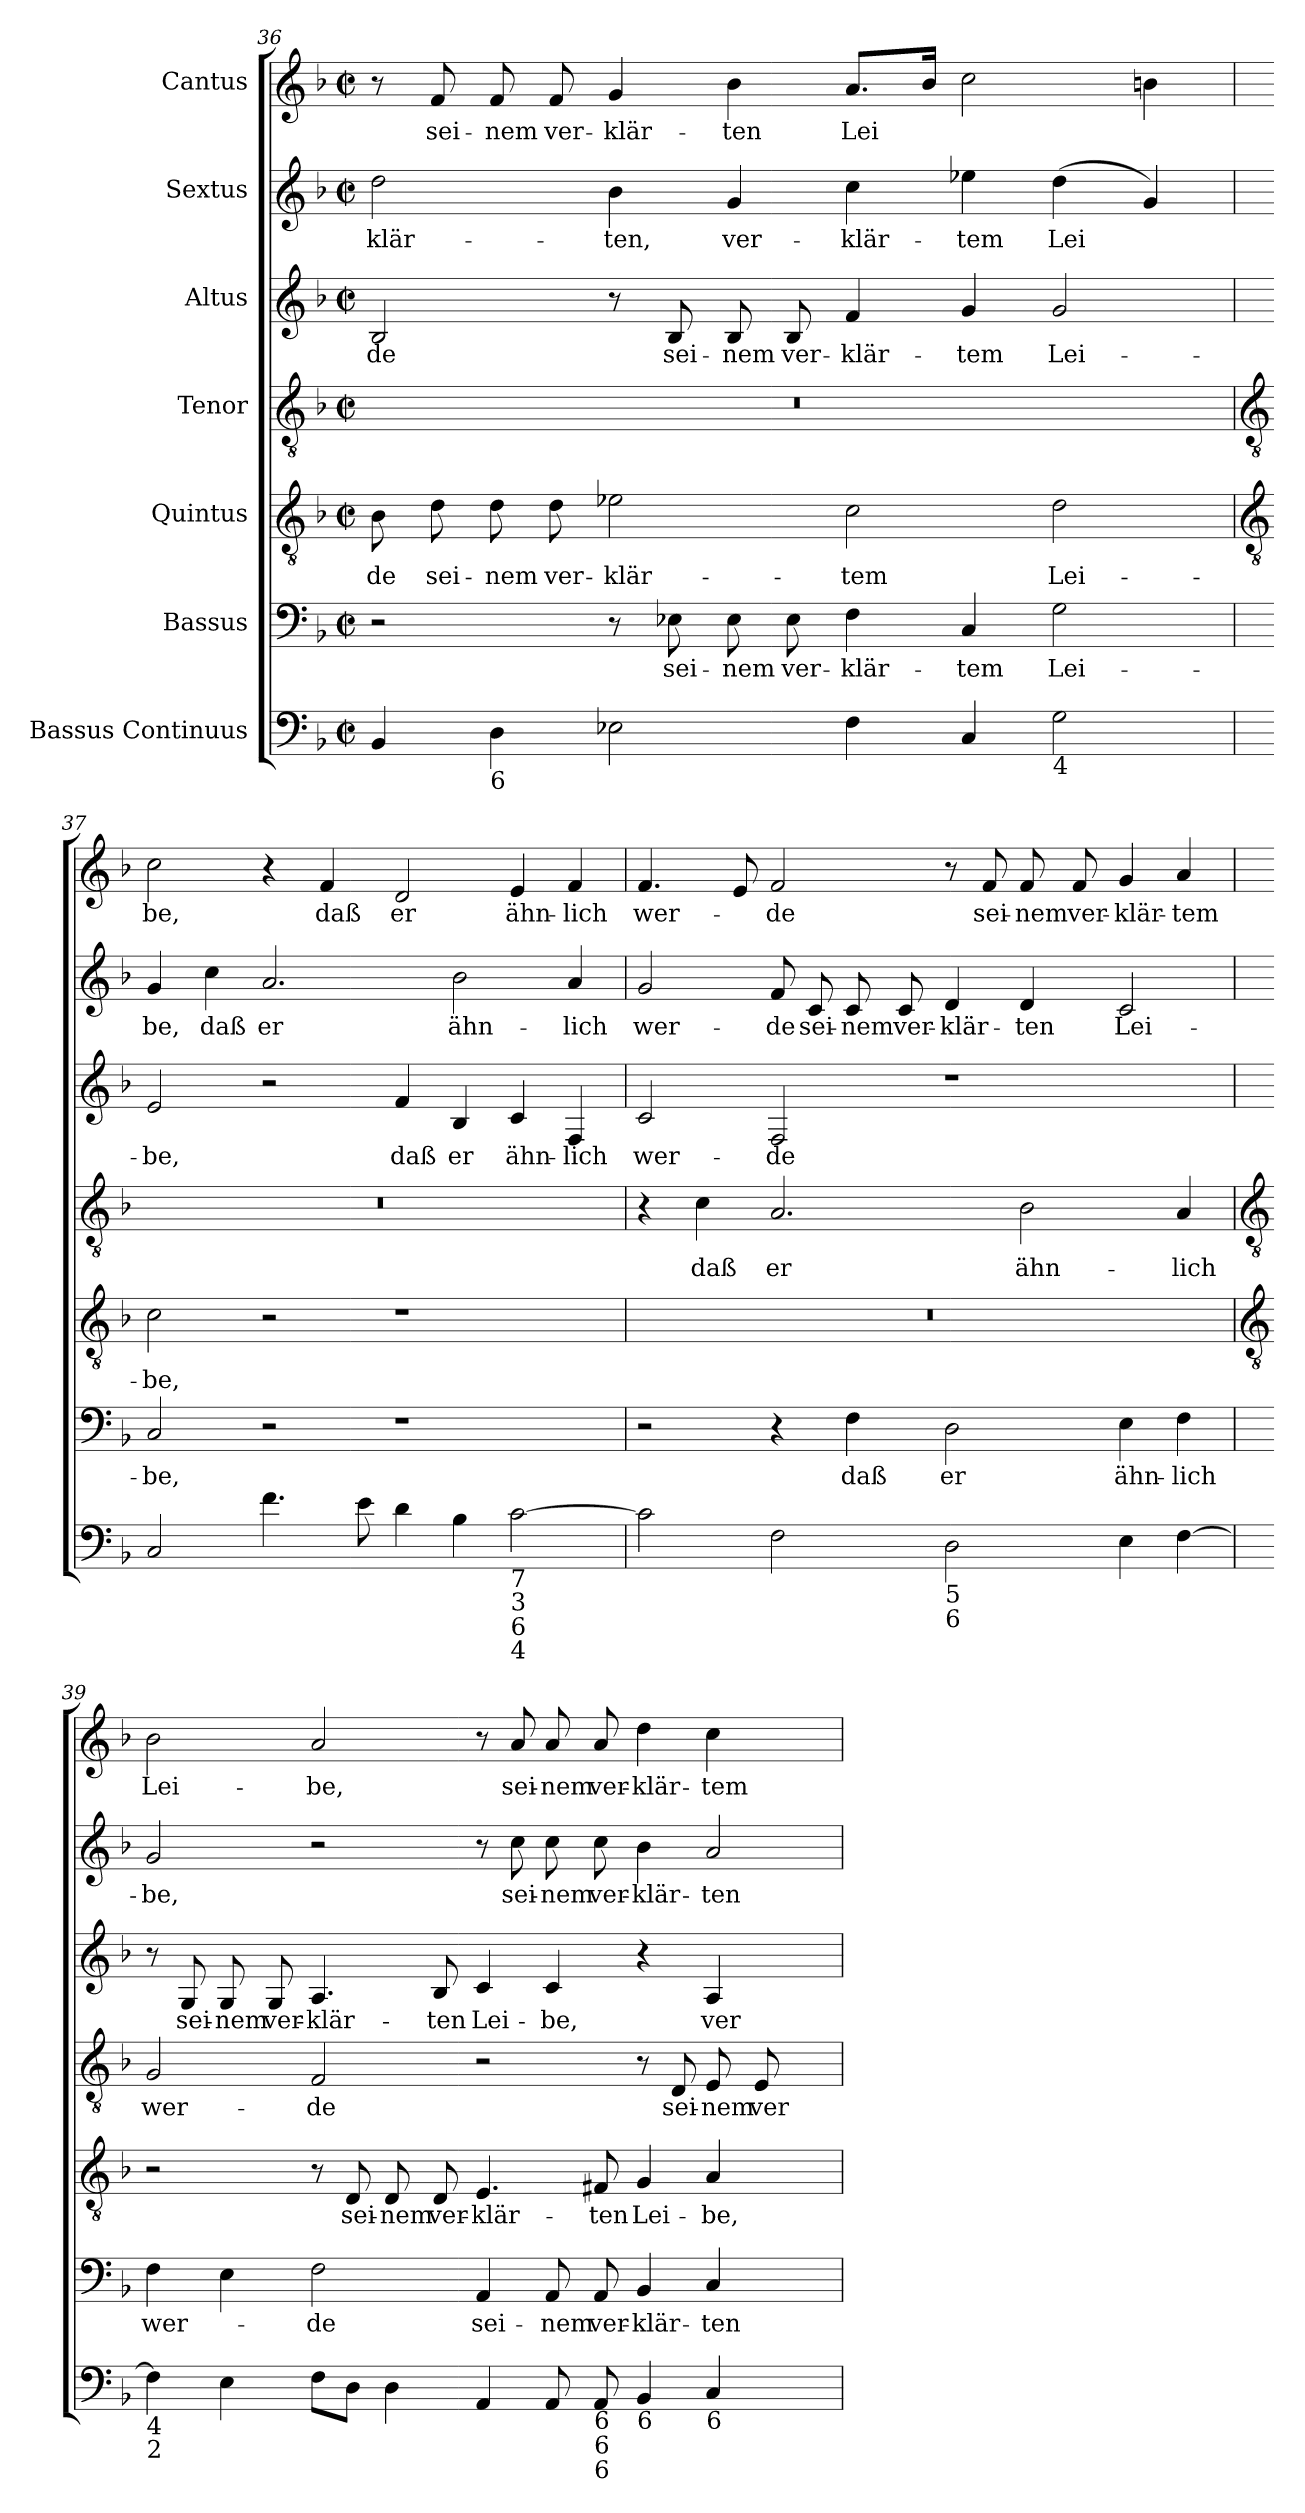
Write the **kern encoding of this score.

**kern	**kern	**text	**kern	**text	**kern	**text	**kern	**text	**kern	**text	**kern	**text
*part7	*part6	*part6	*part5	*part5	*part4	*part4	*part3	*part3	*part2	*part2	*part1	*part1
*staff7	*staff6	*staff6	*staff5	*staff5	*staff4	*staff4	*staff3	*staff3	*staff2	*staff2	*staff1	*staff1
*I"Bassus Continuus	*I"Bassus	*	*I"Quintus	*	*I"Tenor	*	*I"Altus	*	*I"Sextus	*	*I"Cantus	*
*clefF4	*clefF4	*	*clefGv2	*	*clefGv2	*	*clefG2	*	*clefG2	*	*clefG2	*
*k[b-]	*k[b-]	*	*k[b-]	*	*k[b-]	*	*k[b-]	*	*k[b-]	*	*k[b-]	*
*F:	*F:	*	*F:	*	*F:	*	*F:	*	*F:	*	*F:	*
*M4/2	*M4/2	*	*M4/2	*	*M4/2	*	*M4/2	*	*M4/2	*	*M4/2	*
*met(c|)	*met(c|)	*	*met(c|)	*	*met(c|)	*	*met(c|)	*	*met(c|)	*	*met(c|)	*
=36	=36	=36	=36	=36	=36	=36	=36	=36	=36	=36	=36	=36
!	!	!	!	!LO:LY:b	!	!	!	!LO:LY:b	!	!LO:LY:b	!	!
4BB-	2r	.	8B-	-de	0r	.	2B-	-de	2dd	-klär-	8r	.
!	!	!	!	!LO:LY:b	!	!	!	!	!	!	!	!LO:LY:b
.	.	.	8d	sei-	.	.	.	.	.	.	8f	sei-
!LO:TX:b:t=6	!	!	!	!	!	!	!	!	!	!	!	!
!	!	!	!	!LO:LY:b	!	!	!	!	!	!	!	!LO:LY:b
4D	.	.	8d	-nem	.	.	.	.	.	.	8f	-nem
!	!	!	!	!LO:LY:b	!	!	!	!	!	!	!	!LO:LY:b
.	.	.	8d	ver-	.	.	.	.	.	.	8f	ver-
!	!	!	!	!LO:LY:b	!	!	!	!	!	!LO:LY:b	!	!LO:LY:b
2E-X	8r	.	2e-X	-klär-	.	.	8r	.	4b-	-ten,	4g	-klär-
!	!	!LO:LY:b	!	!	!	!	!	!LO:LY:b	!	!	!	!
.	8E-X	sei-	.	.	.	.	8B-	sei-	.	.	.	.
!	!	!LO:LY:b	!	!	!	!	!	!LO:LY:b	!	!LO:LY:b	!	!LO:LY:b
.	8E-	-nem	.	.	.	.	8B-	-nem	4g	ver-	4b-	-ten
!	!	!LO:LY:b	!	!	!	!	!	!LO:LY:b	!	!	!	!
.	8E-	ver-	.	.	.	.	8B-	ver-	.	.	.	.
!	!	!LO:LY:b	!	!LO:LY:b	!	!	!	!LO:LY:b	!	!LO:LY:b	!	!LO:LY:b
4F	4F	-klär-	2c	-tem	.	.	4f	-klär-	4cc	-klär-	8.aL	Lei
.	.	.	.	.	.	.	.	.	.	.	16b-J	.
!	!	!LO:LY:b	!	!	!	!	!	!LO:LY:b	!	!LO:LY:b	!	!
4C	4C	-tem	.	.	.	.	4g	-tem	4ee-X	-tem	2cc	.
!LO:TX:b:t=4	!	!	!	!	!	!	!	!	!	!	!	!
!	!	!LO:LY:b	!	!LO:LY:b	!	!	!	!LO:LY:b	!	!LO:LY:b	!	!
2G	2G	Lei-	2d	Lei-	.	.	2g	Lei-	(>4dd	Lei	.	.
.	.	.	.	.	.	.	.	.	4g)	.	4bn	.
!!LO:LB:g=z
=37	=37	=37	=37	=37	=37	=37	=37	=37	=37	=37	=37	=37
*	*	*	*clefGv2	*	*clefGv2	*	*	*	*	*	*	*
!	!	!LO:LY:b	!	!LO:LY:b	!	!	!	!LO:LY:b	!	!LO:LY:b	!	!LO:LY:b
2C	2C	-be,	2c	-be,	0r	.	2e	-be,	4g	be,	2cc	be,
!	!	!	!	!	!	!	!	!	!	!LO:LY:b	!	!
.	.	.	.	.	.	.	.	.	4cc	daß	.	.
!	!	!	!	!	!	!	!	!	!	!LO:LY:b	!	!
4.f	2r	.	2r	.	.	.	2r	.	2.a	er	4r	.
!	!	!	!	!	!	!	!	!	!	!	!	!LO:LY:b
.	.	.	.	.	.	.	.	.	.	.	4f	daß
8e	.	.	.	.	.	.	.	.	.	.	.	.
!	!	!	!	!	!	!	!	!LO:LY:b	!	!	!	!LO:LY:b
4d	1r	.	1r	.	.	.	4f	daß	.	.	2d	er
!	!	!	!	!	!	!	!	!LO:LY:b	!	!LO:LY:b	!	!
4B-	.	.	.	.	.	.	4B-	er	2b-	ähn-	.	.
!LO:TX:b:t=7\n3	!	!	!	!	!	!	!	!	!	!	!	!
!LO:TX:b:t=6\n4	!	!	!	!	!	!	!	!	!	!	!	!
!	!	!	!	!	!	!	!	!LO:LY:b	!	!	!	!LO:LY:b
[2c	.	.	.	.	.	.	4c	ähn-	.	.	4e	ähn-
!	!	!	!	!	!	!	!	!LO:LY:b	!	!LO:LY:b	!	!LO:LY:b
.	.	.	.	.	.	.	4F	-lich	4a	-lich	4f	-lich
=38	=38	=38	=38	=38	=38	=38	=38	=38	=38	=38	=38	=38
!	!	!	!	!	!	!	!	!LO:LY:b	!	!LO:LY:b	!	!LO:LY:b
2c]	2r	.	0r	.	4r	.	2c	wer-	2g	wer-	4.f	wer-
!	!	!	!	!	!	!LO:LY:b	!	!	!	!	!	!
.	.	.	.	.	4c	daß	.	.	.	.	.	.
.	.	.	.	.	.	.	.	.	.	.	8e	.
!	!	!	!	!	!	!LO:LY:b	!	!LO:LY:b	!	!LO:LY:b	!	!LO:LY:b
2F	4r	.	.	.	2.A	er	2F	-de	8f	-de	2f	-de
!	!	!	!	!	!	!	!	!	!	!LO:LY:b	!	!
.	.	.	.	.	.	.	.	.	8c	sei-	.	.
!	!	!LO:LY:b	!	!	!	!	!	!	!	!LO:LY:b	!	!
.	4F	daß	.	.	.	.	.	.	8c	-nem	.	.
!	!	!	!	!	!	!	!	!	!	!LO:LY:b	!	!
.	.	.	.	.	.	.	.	.	8c	ver-	.	.
!LO:TX:b:t=5	!	!	!	!	!	!	!	!	!	!	!	!
!LO:TX:b:t=6	!	!	!	!	!	!	!	!	!	!	!	!
!	!	!LO:LY:b	!	!	!	!	!	!	!	!LO:LY:b	!	!
2D	2D	er	.	.	.	.	1r	.	4d	-klär-	8r	.
!	!	!	!	!	!	!	!	!	!	!	!	!LO:LY:b
.	.	.	.	.	.	.	.	.	.	.	8f	sei-
!	!	!	!	!	!	!LO:LY:b	!	!	!	!LO:LY:b	!	!LO:LY:b
.	.	.	.	.	2B-	ähn-	.	.	4d	-ten	8f	-nem
!	!	!	!	!	!	!	!	!	!	!	!	!LO:LY:b
.	.	.	.	.	.	.	.	.	.	.	8f	ver-
!	!	!LO:LY:b	!	!	!	!	!	!	!	!LO:LY:b	!	!LO:LY:b
4E	4E	ähn-	.	.	.	.	.	.	2c	Lei-	4g	-klär-
!	!	!LO:LY:b	!	!	!	!LO:LY:b	!	!	!	!	!	!LO:LY:b
[4F	4F	-lich	.	.	4A	-lich	.	.	.	.	4a	-tem
!!LO:LB:g=z
=39	=39	=39	=39	=39	=39	=39	=39	=39	=39	=39	=39	=39
*	*	*	*clefGv2	*	*clefGv2	*	*	*	*	*	*	*
!LO:TX:b:t=4\n2	!	!	!	!	!	!	!	!	!	!	!	!
!	!	!LO:LY:b	!	!	!	!LO:LY:b	!	!	!	!LO:LY:b	!	!LO:LY:b
4F]	4F	wer-	2r	.	2G	wer-	8r	.	2g	-be,	2b-	Lei-
!	!	!	!	!	!	!	!	!LO:LY:b	!	!	!	!
.	.	.	.	.	.	.	8G	sei-	.	.	.	.
!	!	!	!	!	!	!	!	!LO:LY:b	!	!	!	!
4E	4E	.	.	.	.	.	8G	-nem	.	.	.	.
!	!	!	!	!	!	!	!	!LO:LY:b	!	!	!	!
.	.	.	.	.	.	.	8G	ver-	.	.	.	.
!	!	!LO:LY:b	!	!	!	!LO:LY:b	!	!LO:LY:b	!	!	!	!LO:LY:b
8FL	2F	-de	8r	.	2F	-de	4.A	-klär-	2r	.	2a	-be,
!	!	!	!	!LO:LY:b	!	!	!	!	!	!	!	!
8DJ	.	.	8D	sei-	.	.	.	.	.	.	.	.
!	!	!	!	!LO:LY:b	!	!	!	!	!	!	!	!
4D	.	.	8D	-nem	.	.	.	.	.	.	.	.
!	!	!	!	!LO:LY:b	!	!	!	!LO:LY:b	!	!	!	!
.	.	.	8D	ver-	.	.	8B-	-ten	.	.	.	.
!	!	!LO:LY:b	!	!LO:LY:b	!	!	!	!LO:LY:b	!	!	!	!
4AA	4AA	sei-	4.E	-klär-	2r	.	4c	Lei-	8r	.	8r	.
!	!	!	!	!	!	!	!	!	!	!LO:LY:b	!	!LO:LY:b
.	.	.	.	.	.	.	.	.	8cc	sei-	8a	sei-
!	!	!LO:LY:b	!	!	!	!	!	!LO:LY:b	!	!LO:LY:b	!	!LO:LY:b
8AA	8AA	-nem	.	.	.	.	4c	-be,	8cc	-nem	8a	-nem
!LO:TX:b:t=6	!	!	!	!	!	!	!	!	!	!	!	!
!LO:TX:b:t=6	!	!	!	!	!	!	!	!	!	!	!	!
!LO:TX:b:t=6	!	!	!	!	!	!	!	!	!	!	!	!
!	!	!LO:LY:b	!	!LO:LY:b	!	!	!	!	!	!LO:LY:b	!	!LO:LY:b
8AA	8AA	ver-	8F#X	-ten	.	.	.	.	8cc	ver-	8a	ver-
!LO:TX:b:t=6	!	!	!	!	!	!	!	!	!	!	!	!
!	!	!LO:LY:b	!	!LO:LY:b	!	!	!	!	!	!LO:LY:b	!	!LO:LY:b
4BB-	4BB-	-klär-	4G	Lei-	8r	.	4r	.	4b-	-klär-	4dd	-klär-
!	!	!	!	!	!	!LO:LY:b	!	!	!	!	!	!
.	.	.	.	.	8D	sei-	.	.	.	.	.	.
!LO:TX:b:t=6	!	!	!	!	!	!	!	!	!	!	!	!
!	!	!LO:LY:b	!	!LO:LY:b	!	!LO:LY:b	!	!LO:LY:b	!	!LO:LY:b	!	!LO:LY:b
4C	4C	-ten	4A	-be,	8E	-nem	4A	ver-	2a	-ten	4cc	-tem
!	!	!	!	!	!	!LO:LY:b	!	!	!	!	!	!
.	.	.	.	.	8E	ver-	.	.	.	.	.	.
4ryy	4ryy	.	4ryy	.	4ryy	.	4ryy	.	.	.	4ryy	.
=	=	=	=	=	=	=	=	=	=	=	=	=
*-	*-	*-	*-	*-	*-	*-	*-	*-	*-	*-	*-	*-
